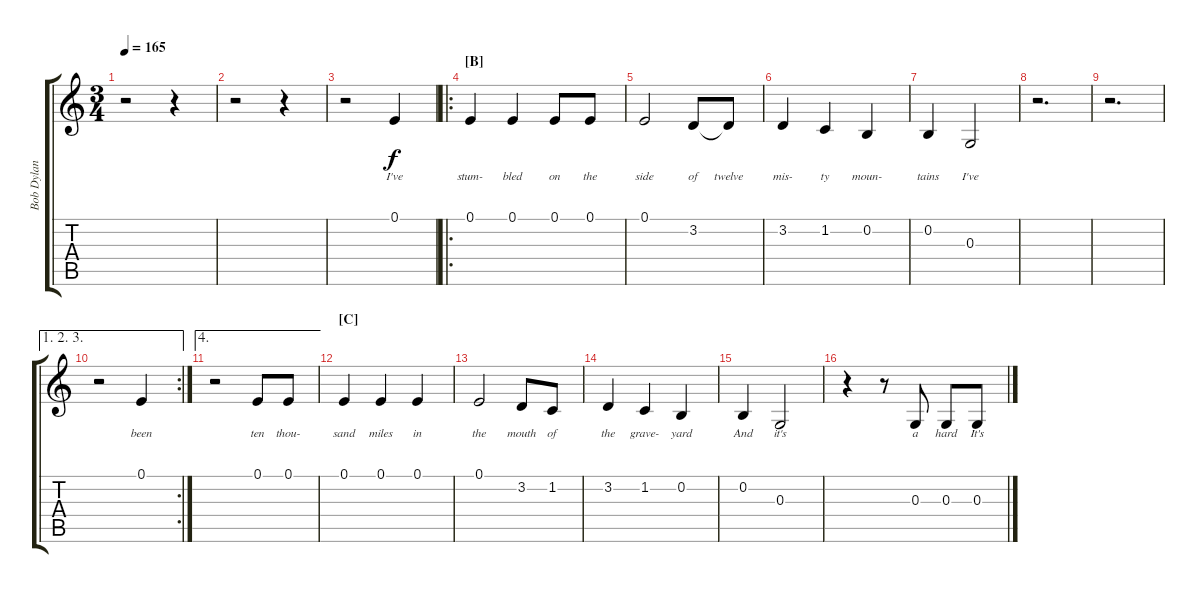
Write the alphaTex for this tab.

\track ("Bob Dylan Voice" "Bob Dylan ") {instrument harmonica}
\staff {score tabs}
\tuning (E4 B3 G3 D3 A2 E2) {hide}
\ts (3 4)
\tempo 165
\clef g2
\ks c
r.2{dy f} r.4 |
r.2 r.4 |
r.2 0.1.4{lyrics (0 "I've") lyrics (1 "") lyrics (2 "") lyrics (3 "") lyrics (4 "")} |
\ro
\section ("" "[B]")
0.1.4{lyrics (0 "stum-") lyrics (1 "") lyrics (2 "") lyrics (3 "") lyrics (4 "")} 0.1.4{lyrics (0 "bled") lyrics (1 "") lyrics (2 "") lyrics (3 "") lyrics (4 "")} 0.1.8{lyrics (0 "on") lyrics (1 "") lyrics (2 "") lyrics (3 "") lyrics (4 "")} 0.1.8{lyrics (0 "the") lyrics (1 "") lyrics (2 "") lyrics (3 "") lyrics (4 "")} |
0.1.2{lyrics (0 "side") lyrics (1 "") lyrics (2 "") lyrics (3 "") lyrics (4 "")} 3.2.8{lyrics (0 "of") lyrics (1 "") lyrics (2 "") lyrics (3 "") lyrics (4 "")} 3.2{t}.8{lyrics (0 "twelve") lyrics (1 "") lyrics (2 "") lyrics (3 "") lyrics (4 "")} |
3.2.4{lyrics (0 "mis-") lyrics (1 "") lyrics (2 "") lyrics (3 "") lyrics (4 "")} 1.2.4{lyrics (0 "ty") lyrics (1 "") lyrics (2 "") lyrics (3 "") lyrics (4 "")} 0.2.4{lyrics (0 "moun-") lyrics (1 "") lyrics (2 "") lyrics (3 "") lyrics (4 "")} |
0.2.4{lyrics (0 "tains") lyrics (1 "") lyrics (2 "") lyrics (3 "") lyrics (4 "")} 0.3.2{lyrics (0 "I've") lyrics (1 "") lyrics (2 "") lyrics (3 "") lyrics (4 "")} |
r.2{d} |
r.2{d} |
\ae (1 2 3)
\rc 2
r.2 0.1.4{lyrics (0 "been") lyrics (1 "") lyrics (2 "") lyrics (3 "") lyrics (4 "")} |
\ae 4
r.2 0.1.8{lyrics (0 "ten") lyrics (1 "") lyrics (2 "") lyrics (3 "") lyrics (4 "")} 0.1.8{lyrics (0 "thou-") lyrics (1 "") lyrics (2 "") lyrics (3 "") lyrics (4 "")} |
\section ("" "[C]")
0.1.4{lyrics (0 "sand") lyrics (1 "") lyrics (2 "") lyrics (3 "") lyrics (4 "")} 0.1.4{lyrics (0 "miles") lyrics (1 "") lyrics (2 "") lyrics (3 "") lyrics (4 "")} 0.1.4{lyrics (0 "in") lyrics (1 "") lyrics (2 "") lyrics (3 "") lyrics (4 "")} |
0.1.2{lyrics (0 "the") lyrics (1 "") lyrics (2 "") lyrics (3 "") lyrics (4 "")} 3.2.8{lyrics (0 "mouth") lyrics (1 "") lyrics (2 "") lyrics (3 "") lyrics (4 "")} 1.2.8{lyrics (0 "of") lyrics (1 "") lyrics (2 "") lyrics (3 "") lyrics (4 "")} |
3.2.4{lyrics (0 "the") lyrics (1 "") lyrics (2 "") lyrics (3 "") lyrics (4 "")} 1.2.4{lyrics (0 "grave-") lyrics (1 "") lyrics (2 "") lyrics (3 "") lyrics (4 "")} 0.2.4{lyrics (0 "yard") lyrics (1 "") lyrics (2 "") lyrics (3 "") lyrics (4 "")} |
0.2.4{lyrics (0 "And") lyrics (1 "") lyrics (2 "") lyrics (3 "") lyrics (4 "")} 0.3.2{lyrics (0 "it's") lyrics (1 "") lyrics (2 "") lyrics (3 "") lyrics (4 "")} |
r.4 r.8 0.3.8{lyrics (0 "a") lyrics (1 "") lyrics (2 "") lyrics (3 "") lyrics (4 "")} 0.3.8{lyrics (0 "hard") lyrics (1 "") lyrics (2 "") lyrics (3 "") lyrics (4 "")} 0.3.8{lyrics (0 "It's") lyrics (1 "") lyrics (2 "") lyrics (3 "") lyrics (4 "")}
